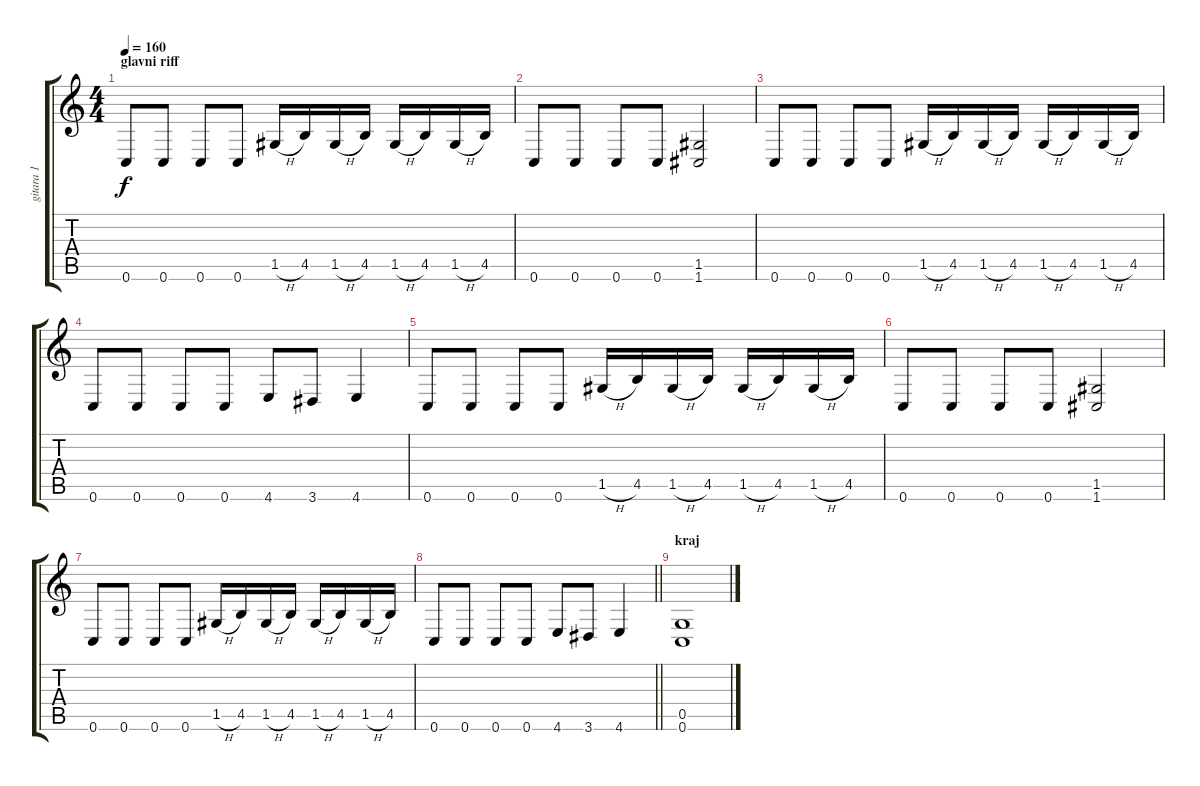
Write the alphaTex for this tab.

\track ("gitara 1" "gitara 1") {instrument distortionguitar}
\staff {score tabs}
\tuning (D4 A3 F3 C3 G2 C2) {hide}
\ts (4 4)
\section ("" "glavni riff")
\tempo 160
\clef g2
\ks c
0.6.8{dy f} 0.6.8 0.6.8 0.6.8 1.5{h}.16 4.5.16 1.5{h}.16 4.5.16 1.5{h}.16 4.5.16 1.5{h}.16 4.5.16 |
0.6.8 0.6.8 0.6.8 0.6.8 (1.5 1.6).2 |
0.6.8 0.6.8 0.6.8 0.6.8 1.5{h}.16 4.5.16 1.5{h}.16 4.5.16 1.5{h}.16 4.5.16 1.5{h}.16 4.5.16 |
0.6.8 0.6.8 0.6.8 0.6.8 4.6.8 3.6.8 4.6.4 |
0.6.8 0.6.8 0.6.8 0.6.8 1.5{h}.16 4.5.16 1.5{h}.16 4.5.16 1.5{h}.16 4.5.16 1.5{h}.16 4.5.16 |
0.6.8 0.6.8 0.6.8 0.6.8 (1.5 1.6).2 |
0.6.8 0.6.8 0.6.8 0.6.8 1.5{h}.16 4.5.16 1.5{h}.16 4.5.16 1.5{h}.16 4.5.16 1.5{h}.16 4.5.16 |
\barLineRight lightlight
0.6.8 0.6.8 0.6.8 0.6.8 4.6.8 3.6.8 4.6.4 |
\section ("" "kraj")
(0.5 0.6).1
